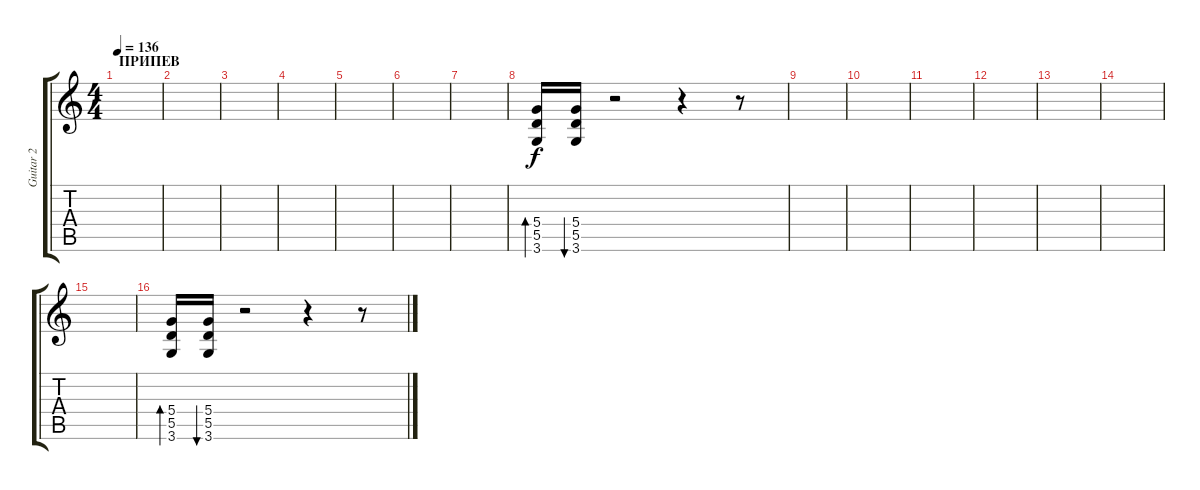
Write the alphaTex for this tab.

\track ("Guitar 2" "Guitar 2") {instrument acousticguitarsteel}
\staff {score tabs}
\tuning (E4 B3 G3 D3 A2 E2) {hide}
\ts (4 4)
\section ("" "ПРИПЕВ")
\tempo 136
\clef g2
\ks c
|
|
|
|
|
|
|
(5.4 5.5 3.6).16{bd 120} (5.4 5.5 3.6).16{bu 120} r.2 r.4 r.8 |
|
|
|
|
|
|
|
(5.4 5.5 3.6).16{bd 120} (5.4 5.5 3.6).16{bu 120} r.2 r.4 r.8
